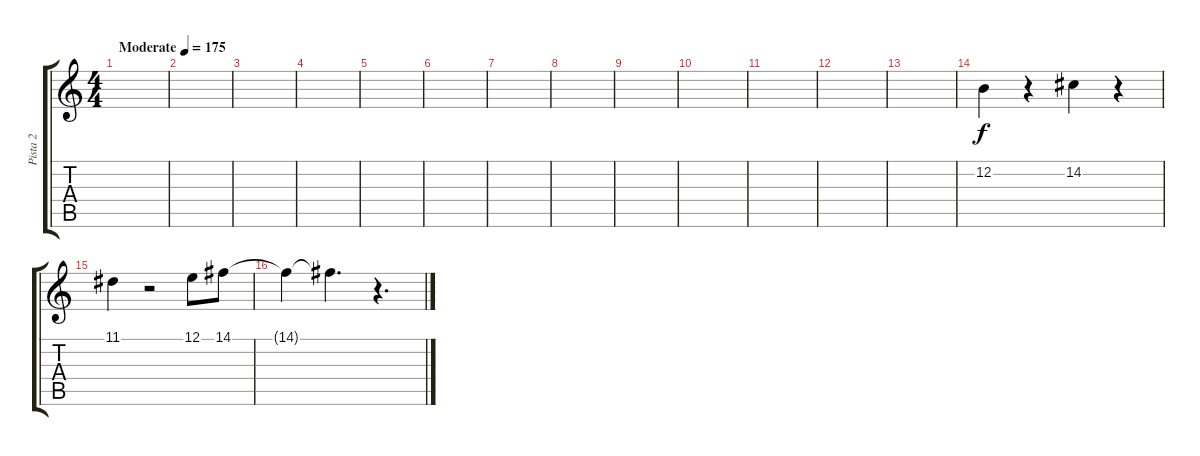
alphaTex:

\track ("Pista 2" "Pista 2") {instrument fx5brightness}
\staff {score tabs}
\tuning (E4 B3 G3 D3 A2 E2) {hide}
\ts (4 4)
\tempo (175 "Moderate")
\clef g2
\ks c
|
|
|
|
|
|
|
|
|
|
|
|
|
12.2.4 r.4 14.2.4 r.4 |
11.1.4 r.2 12.1.8 14.1.8 |
14.1{t}.4 14.1{t}.4{d} r.4{d}
